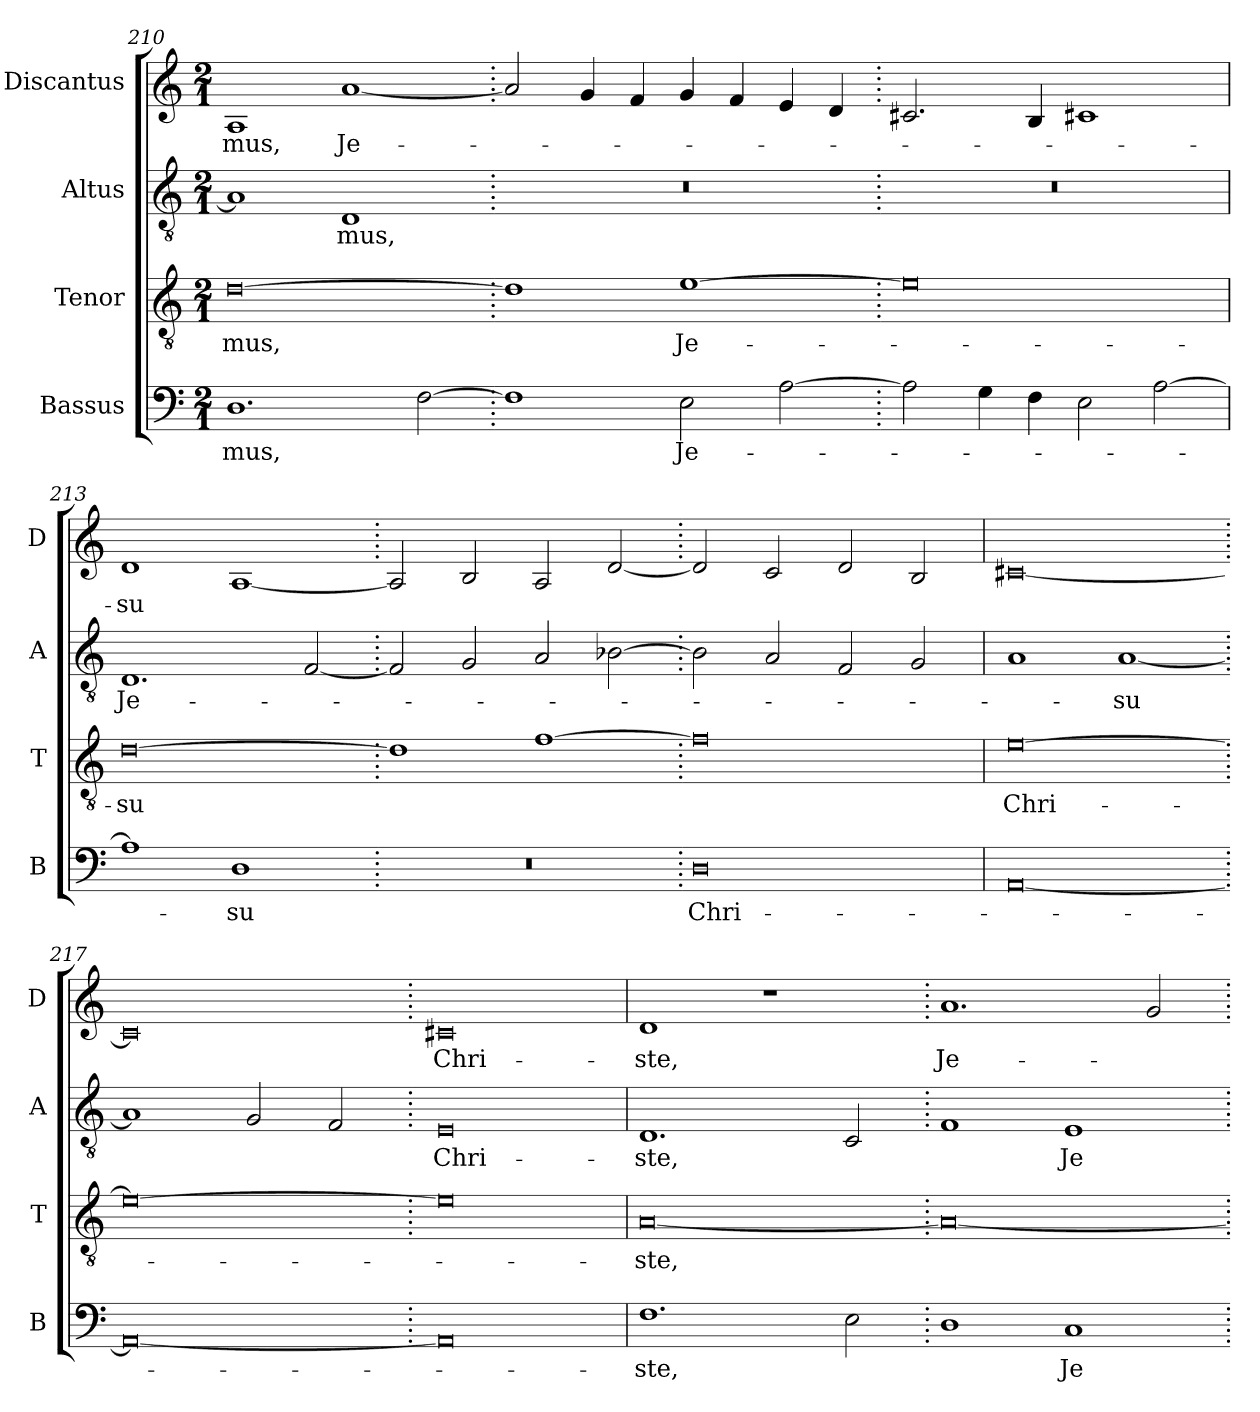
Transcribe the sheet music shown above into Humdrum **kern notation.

**kern	**text	**kern	**text	**kern	**text	**kern	**text
*part4	*part4	*part3	*part3	*part2	*part2	*part1	*part1
*staff4	*staff4	*staff3	*staff3	*staff2	*staff2	*staff1	*staff1
*I"Bassus	*	*I"Tenor	*	*I"Altus	*	*I"Discantus	*
*I'B	*	*I'T	*	*I'A	*	*I'D	*
*clefF4	*	*clefGv2	*	*clefGv2	*	*clefG2	*
*k[]	*	*k[]	*	*k[]	*	*k[]	*
*M2/1	*	*M2/1	*	*M2/1	*	*M2/1	*
=210	=210	=210	=210	=210	=210	=210	=210
1.D	-mus,	[0d	-mus,	1A]	.	1A	-mus,
.	.	.	.	1D	-mus,	[1a	Je-
[2F	.	.	.	.	.	.	.
=211.	=211.	=211.	=211.	=211.	=211.	=211.	=211.
1F]	.	1d]	.	0r	.	2a]	.
.	.	.	.	.	.	4g	.
.	.	.	.	.	.	4f	.
2E	Je-	[1e	Je-	.	.	4g	.
.	.	.	.	.	.	4f	.
[2A	.	.	.	.	.	4e	.
.	.	.	.	.	.	4d	.
=212.	=212.	=212.	=212.	=212.	=212.	=212.	=212.
2A]	.	0e]	.	0r	.	2.c#X	.
4G	.	.	.	.	.	.	.
4F	.	.	.	.	.	4B	.
2E	.	.	.	.	.	1c#X	.
[2A	.	.	.	.	.	.	.
=213	=213	=213	=213	=213	=213	=213	=213
1A]	.	[0d	-su	1.D	Je-	1d	-su
1D	-su	.	.	.	.	[1A	.
.	.	.	.	[2F	.	.	.
=214.	=214.	=214.	=214.	=214.	=214.	=214.	=214.
0r	.	1d]	.	2F]	.	2A]	.
.	.	.	.	2G	.	2B	.
.	.	[1f	.	2A	.	2A	.
.	.	.	.	[2B-X	.	[2d	.
=215.	=215.	=215.	=215.	=215.	=215.	=215.	=215.
0D	Chri-	0f]	.	2B-]	.	2d]	.
.	.	.	.	2A	.	2c	.
.	.	.	.	2F	.	2d	.
.	.	.	.	2G	.	2B	.
=216	=216	=216	=216	=216	=216	=216	=216
[0AA	.	[0e	Chri-	1A	.	[0c#X	.
.	.	.	.	[1A	-su	.	.
=217.	=217.	=217.	=217.	=217.	=217.	=217.	=217.
0AA_	.	0e_	.	1A]	.	0c#]	.
.	.	.	.	2G	.	.	.
.	.	.	.	2F	.	.	.
=218.	=218.	=218.	=218.	=218.	=218.	=218.	=218.
0AA]	.	0e]	.	0E	Chri-	0c#X	Chri-
=219	=219	=219	=219	=219	=219	=219	=219
1.F	-ste,	[0A	-ste,	1.D	-ste,	1d	-ste,
.	.	.	.	.	.	1r	.
2E	.	.	.	2C	.	.	.
=220.	=220.	=220.	=220.	=220.	=220.	=220.	=220.
1D	.	0A_	.	1F	.	1.a	Je-
1C	Je-	.	.	1E	Je-	.	.
.	.	.	.	.	.	2g	.
=.	=.	=.	=.	=.	=.	=.	=.
*-	*-	*-	*-	*-	*-	*-	*-
